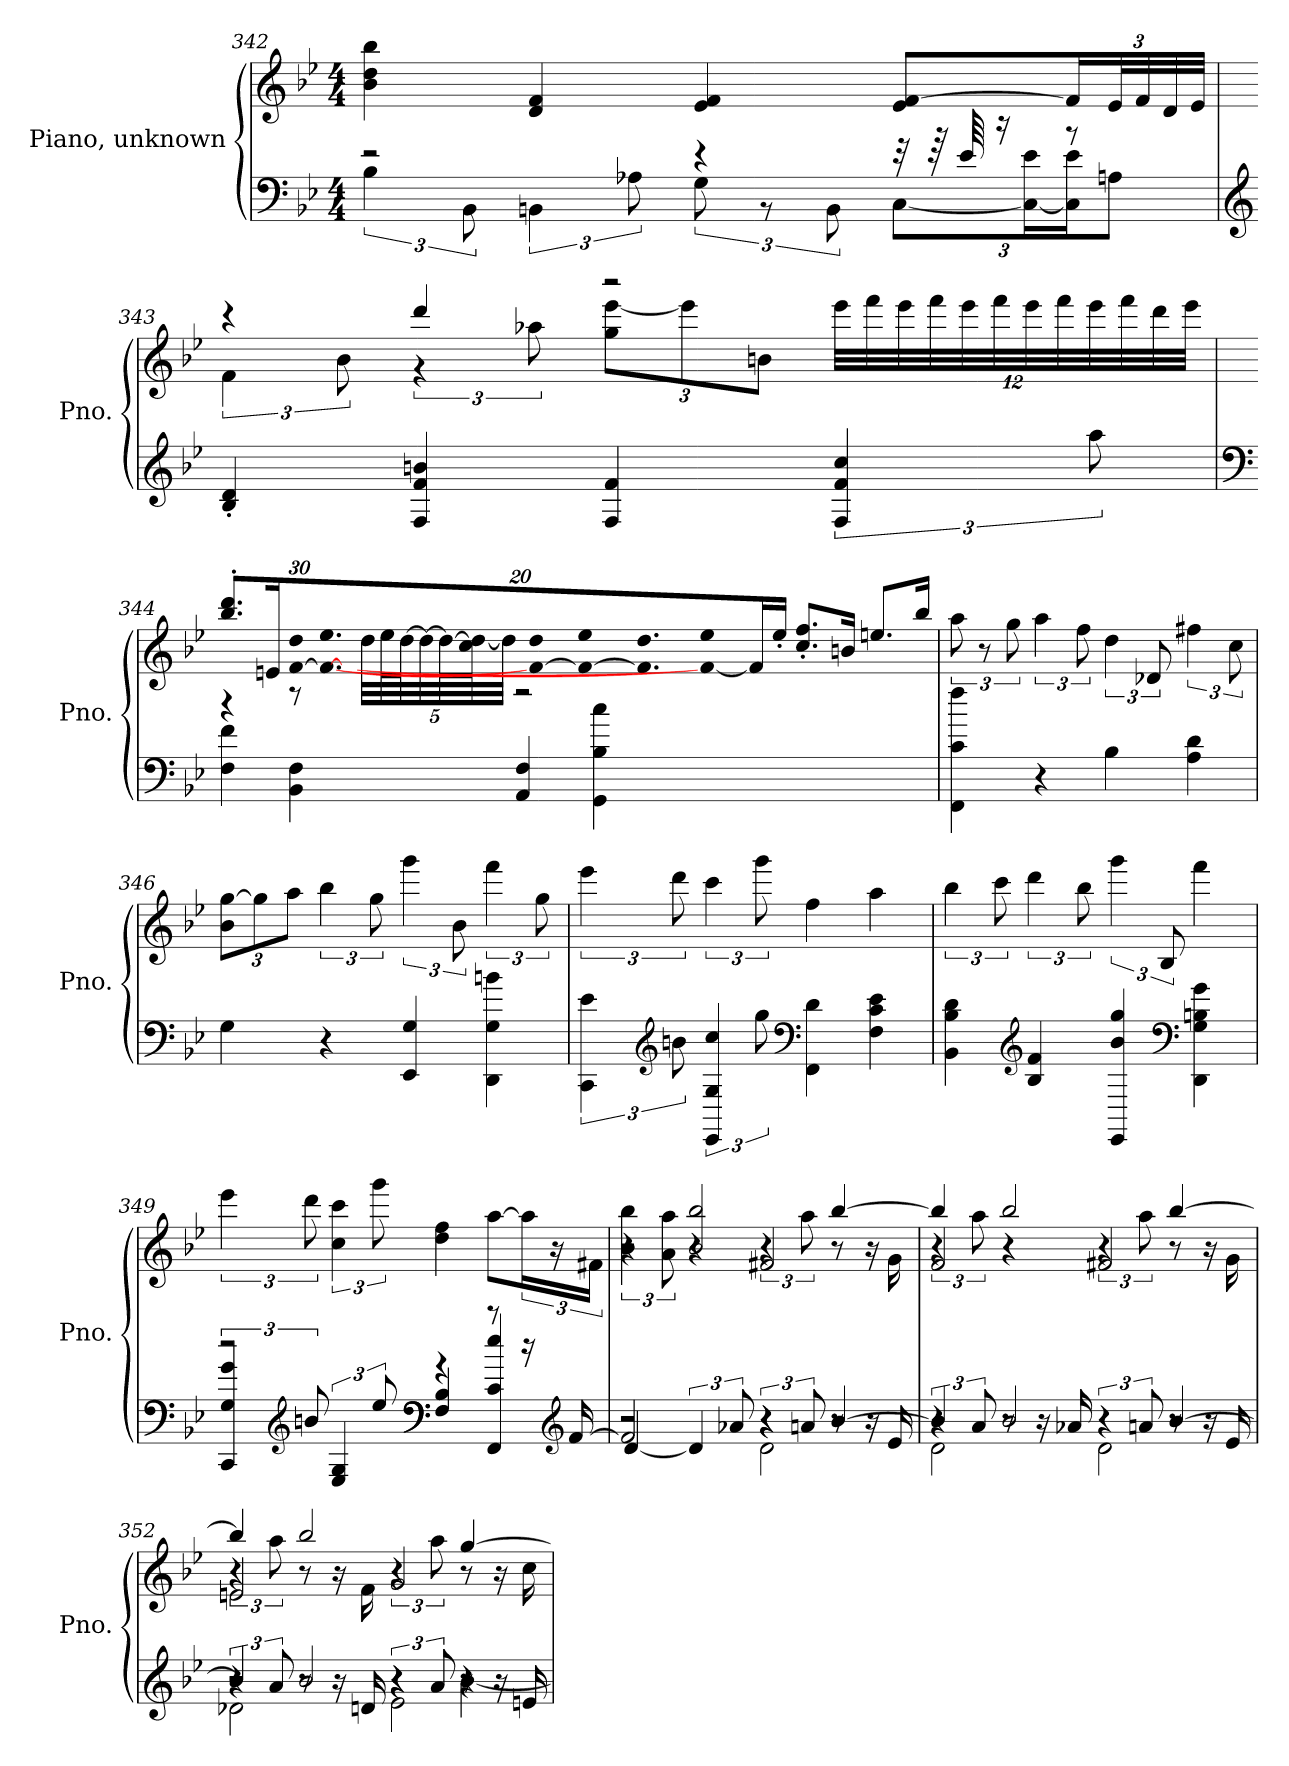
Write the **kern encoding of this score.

**kern	**kern
*part1	*part1
*staff2	*staff1
*I"Piano, unknown	*
*I'Pno.	*
*clefF4	*clefG2
*k[b-e-]	*k[b-e-]
*M4/4	*M4/4
=342	=342
*^	*
2r	6B-\	4b-\ 4dd\ 4bb-\
.	12BB-\	.
.	6BBn\	4d/ 4f/
.	12A-X\	.
4r	12G\	4e-/ 4f/
.	12r	.
.	12BB\	.
*	*Xbrackettup	*
32r	[12C\L	8e-/ [8f/L
64r	.	.
64e-/	.	.
16r	.	.
.	24C\_ 24e-\L	.
*	*	*Xbrackettup
8r	24C\] 24e-\J	24f/L]
.	12An\J	48e-/L
.	.	48f/
.	.	48d/
.	.	48e-/JJJ
*v	*v	*
!!LO:LB:g=z
=343	=343
*clefG2	*
*	*^
*	*	*brackettup
4B-/' 4d/'	4r	6f\
.	.	12b-\
4F/ 4f/ 4bn/	4ddd/	6r
.	.	12aa-X\
*	*	*Xbrackettup
4F/ 4f/	2r	12gg\ [12eee-\L
.	.	12eee-\]
.	.	12bn\J
*brackettup	*	*
6F/ 6f/ 6cc/	.	48eee-\LLL
.	.	48fff\
.	.	48eee-\
.	.	48fff\
.	.	48eee-\
.	.	48fff\
.	.	48eee-\
.	.	48fff\
12aa\	.	48eee-\
.	.	48fff\
.	.	48ddd\
.	.	48eee-\JJJ
!!LO:LB:g=z	!!
=344	=344	=344
*clefF4	*	*
4F\ 4f\	8.bb-/' 8.ddd/'L	4r
.	16en/L	.
!	!LO:N:vis=64	!
4BB-\ 4F\	[960%17f/ 960%17dd/LL	8r
!	!LO:N:vis=64.	!
.	640%17f/_ 640%17ee-/	.
.	1920ryy	.
!	!LO:N:vis=64	!
.	960%17f/_ 960%17dd/	.
!	!LO:N:vis=64	!
.	960%17f/_ 960%17ee-/	.
!	!LO:N:vis=64.	!
.	640%17f/_ 640%17dd/	.
.	1920ryy	.
!	!LO:N:vis=64	!
.	960%17f/_ 960%17ee-/JJ	.
.	16f/]	40dd\LLL
.	.	80ee-\L
.	.	[80dd\J
.	.	40dd\_
.	16ee-'/JJ	.
.	.	80dd\L_
.	.	80cc\ 80dd\_J
.	.	40dd\JJJ]
4AA/ 4F/	8.cc/' 8.ff/'L	2r
.	16bn/Jk	.
4GG\ 4B-\ 4cc\	8.een/L	.
.	16bb-/Jk	.
*	*v	*v
=345	=345
*	*brackettup
4FF\ 4c\ 4ff\	12aa\
.	12r
.	12gg\
4r	6aa\
.	12ff\
4B-\	6dd\
.	12d-X/
4A\ 4d\	6ff#X\
.	12cc\
!!LO:LB:g=z
=346	=346
*	*Xbrackettup
4G\	12b-\ [12gg\L
.	12gg\]
.	12aa\J
*	*brackettup
4r	6bb-\
.	12gg\
4EE-/ 4G/	6ggg\
.	12b-\
4DD\ 4G\ 4bn\	6fff\
.	12gg\
=347	=347
6CC\ 6e-\	6eee-\
*clefG2	*
12bn\	12ddd\
6EE-/ 6G/ 6cc/	6ccc\
12gg\	12ggg\
*clefF4	*
4FF\ 4d\	4ff\
4F\ 4c\ 4e-\	4aa\
=348	=348
4BB-\ 4B-\ 4d\	6bb-\
.	12ccc\
*clefG2	*
4B-/ 4f/	6ddd\
.	12bb-\
4EE-/ 4b-/ 4gg/	6ggg\
.	12B-/
*clefF4	*
4DD\ 4G\ 4Bn\ 4g\	4fff\
!!LO:PB:g=z
=349	=349
*^	*
2r	6CC/ 6G/ 6g/	6eee-\
*clefG2	*	*
.	12bn/	12ddd\
.	6E-/ 6G/	6cc\ 6ccc\
.	12ee-/	12ggg\
*clefF4	*	*
4r	4F/ 4B-/	4dd\ 4ff\
8r	4FF/ 4c/ 4ee-/	[8aa\L
16r	.	24aa\Jk]
.	.	24r
*clefG2	*	*
[16f/	.	.
.	.	24f#X/
=350	=350	=350
*	*^	*^
*	*	*	*	*^
2f/]	[4d/	2r	4r	6b-\ 6bb-\	2r
.	.	.	.	12a\ 12aa\	.
.	6d/]	.	2b-/ 2bb-/	4r	.
.	12a-X/	.	.	.	.
4r	6r	2d\	.	6r	2f#X/
.	12an/	.	.	12aa\	.
[4b-/	8r	.	[4bb-/	8r	.
.	16r	.	.	16r	.
.	16e-/	.	.	16g\	.
!!LO:LB:g=z	!!	!!
=351	=351	=351	=351	=351	=351
4b-/]	6r	2d\	4bb-/]	6r	2f/
.	12a/	.	.	12aa\	.
2b-/	8r	.	2bb-/	4r	.
.	16r	.	.	.	.
.	16a-X/	.	.	.	.
.	6r	2d\	.	6r	2f#X/
.	12an/	.	.	12aa\	.
[4b-/	8r	.	[4bb-/	8r	.
.	16r	.	.	16r	.
.	16e-/	.	.	16g\	.
=352	=352	=352	=352	=352	=352
*	*	*^	*	*	*
4b-/]	2r	6r	2d-X\	4bb-/]	6r	2en/
.	.	12a/	.	.	12aa\	.
2b-/	.	8r	.	2bb-/	8r	.
.	.	16r	.	.	16r	.
.	.	16dn/	.	.	16f\	.
.	4r	6r	2e-\	.	6r	2g/
.	.	12a/	.	.	12aa\	.
4r	[4b-\	8r	.	[4gg/	8r	.
.	.	16r	.	.	16r	.
.	.	16en/	.	.	16cc\	.
*v	*v	*v	*v	*	*	*
*	*v	*v	*v
=	=
*-	*-
